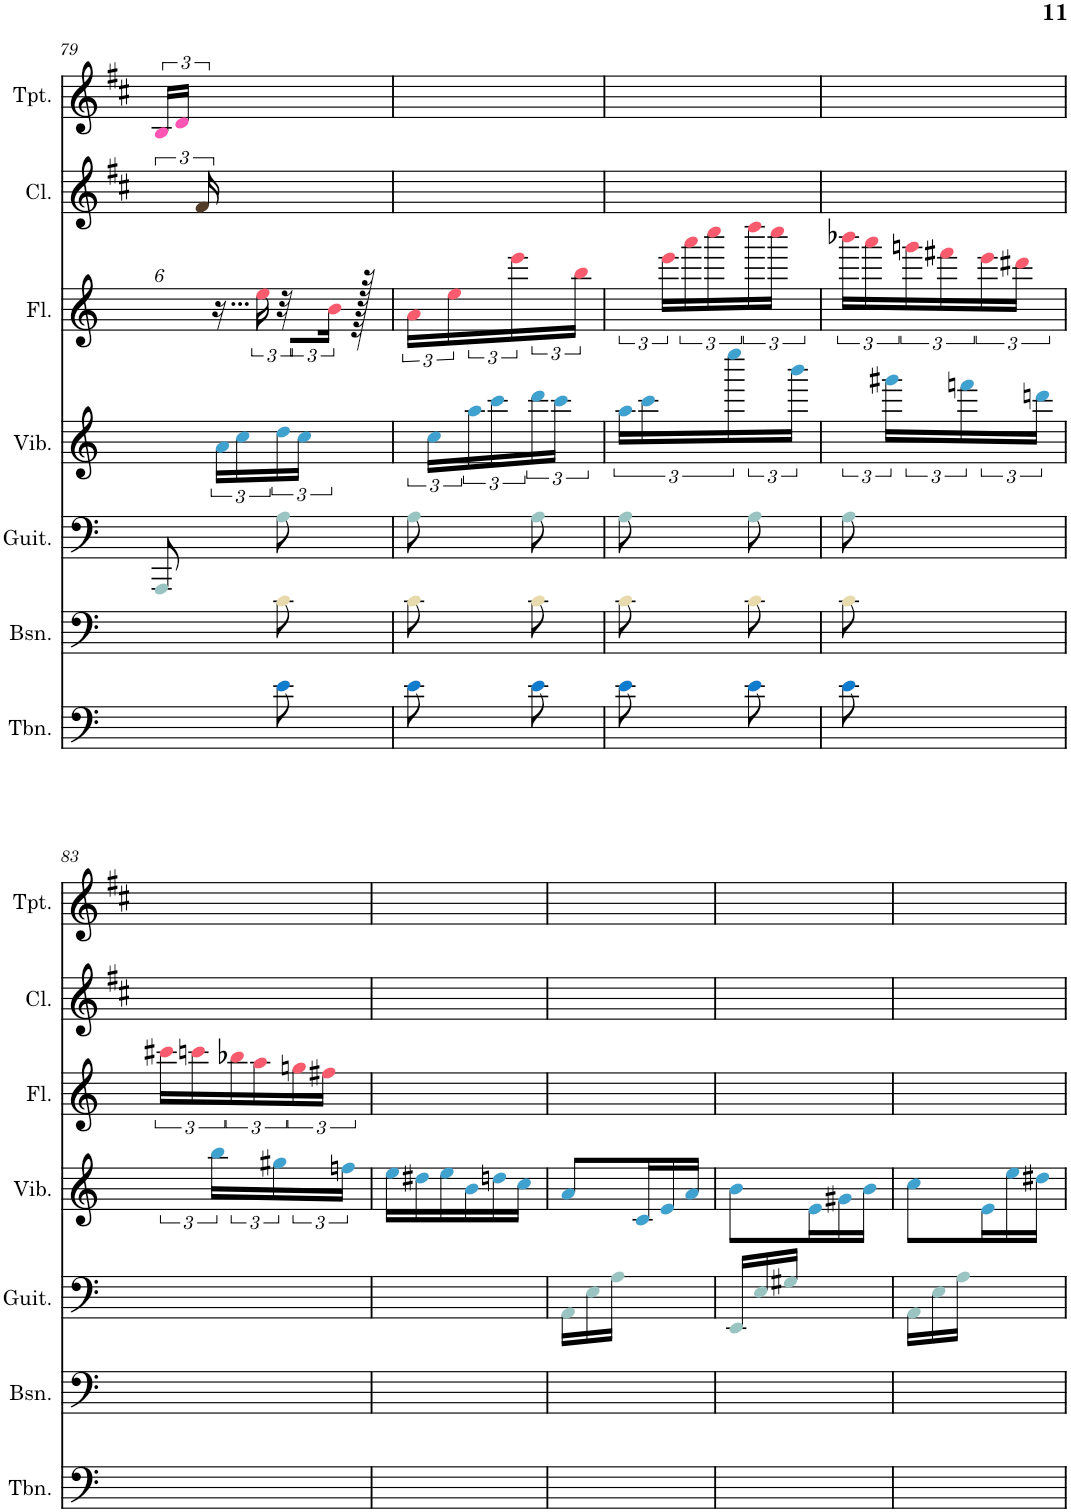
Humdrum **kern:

**kern	**kern	**kern	**kern	**kern	**kern	**kern
*part7	*part6	*part5	*part4	*part3	*part2	*part1
*staff7	*staff6	*staff5	*staff4	*staff3	*staff2	*staff1
*I"Trombone	*I"Bassoon	*I"Classical Guitar	*I"Vibraphone	*I"Flute	*I"Clarinet	*I"Trumpet
*I'Tbn.	*I'Bsn.	*I'Guit.	*I'Vib.	*I'Fl.	*I'Cl.	*I'Tpt.
!!LO:PB:g=z
*clefF4	*clefF4	*clefF4	*clefG2	*clefG2	*clefG2	*clefG2
*	*	*	*	*	*Trd1c2	*Trd1c2
*k[]	*k[]	*k[]	*k[]	*k[]	*k[f#c#]	*k[f#c#]
*M3/8	*M3/8	*M3/8	*M3/8	*M3/8	*M3/8	*M3/8
=79	=79	=79	=79	=79	=79	=79
4ryy	4ryy	8AAAi/	8ryy	24%5ryy	12ryy	24Bj/LL
.	.	.	.	.	.	24dj/JJ
.	.	.	.	.	24f#Z/	24ryy
.	.	8ryy	24aV\LL	.	4ryy	4ryy
.	.	.	24ccV\	.	.	.
!	!	!	!	!LO:N:vis=16...	!	!
.	.	.	24ryy	384%35r	.	.
8eN\	8cl\	8Ai\	24ddV\	.	.	.
.	.	.	24ccV\JJ	.	.	.
.	.	.	.	24ee!\	.	.
.	.	.	24ryy	.	.	.
.	.	.	.	48r	.	.
.	.	.	.	12ryy	.	.
64.ryy	64.ryy	64.ryy	64.ryy	.	64.ryy	64.ryy
16ryy	16ryy	16ryy	16ryy	.	16ryy	16ryy
.	.	.	.	[48b!\Jk	.	.
128ryy	128ryy	128ryy	128ryy	.	128ryy	128ryy
!	!	!	!	!LO:N:vis=512	!	!
.	.	.	.	384r	.	.
=80	=80	=80	=80	=80	=80	=80
8eN\	8cl\	8Ai\	24ryy	24a!\LL	4.ryy	4.ryy
.	.	.	24ccV\LL	48b!\Jk]	.	.
.	.	.	.	24ryy	.	.
.	.	.	24ryy	.	.	.
.	.	.	.	24ee!\J	.	.
8ryy	8ryy	8ryy	24aaV\	.	.	.
.	.	.	.	24ryy	.	.
.	.	.	24cccV\	.	.	.
.	.	.	.	24ryy	.	.
.	.	.	24ryy	.	.	.
.	.	.	.	24eee!\K	.	.
8eN\	8cl\	8Ai\	24dddV\	.	.	.
.	.	.	.	12ryy	.	.
.	.	.	24cccV\JJ	.	.	.
.	.	.	24ryy	.	.	.
.	.	.	.	24bb!\Jk	.	.
48ryy	48ryy	48ryy	48ryy	.	48ryy	48ryy
=81	=81	=81	=81	=81	=81	=81
8eN\	8cl\	8Ai\	24aaV\LL	12ryy	4.ryy	4.ryy
.	.	.	24cccV\	.	.	.
.	.	.	24ryy	24eee!\LL	.	.
8ryy	8ryy	8ryy	12ryy	24aaa!\	.	.
.	.	.	.	24cccc!\	.	.
.	.	.	24eeeeV\K	24ryy	.	.
8eN\	8cl\	8Ai\	12ryy	24dddd!\	.	.
.	.	.	.	24cccc!\JJ	.	.
.	.	.	24bbbV\Jk	24ryy	.	.
=82	=82	=82	=82	=82	=82	=82
8eN\	8cl\	8Ai\	12ryy	24bbb-X!\LL	4.ryy	4.ryy
.	.	.	.	24aaa!\	.	.
.	.	.	24ggg#XV\KL	24ryy	.	.
4ryy	4ryy	4ryy	12ryy	24gggn!\	.	.
.	.	.	.	24fff#X!\	.	.
.	.	.	24fffnV\K	24ryy	.	.
.	.	.	12ryy	24eee!\	.	.
.	.	.	.	24ddd#X!\JJ	.	.
.	.	.	24dddnV\Jk	24ryy	.	.
!!LO:LB:g=z
=83	=83	=83	=83	=83	=83	=83
4.ryy	4.ryy	4.ryy	12ryy	24ccc#X!\LL	4.ryy	4.ryy
.	.	.	.	24cccn!\	.	.
.	.	.	24bbV\KL	24ryy	.	.
.	.	.	12ryy	24bb-X!\	.	.
.	.	.	.	24aa!\	.	.
.	.	.	24gg#XV\K	24ryy	.	.
.	.	.	12ryy	24ggn!\	.	.
.	.	.	.	24ff#X!\JJ	.	.
.	.	.	24ffnV\Jk	24ryy	.	.
=84	=84	=84	=84	=84	=84	=84
4.ryy	4.ryy	4.ryy	16eeV\LL	4.ryy	4.ryy	4.ryy
.	.	.	16dd#XV\	.	.	.
.	.	.	16eeV\	.	.	.
.	.	.	16bV\	.	.	.
.	.	.	16ddnV\	.	.	.
.	.	.	16ccV\JJ	.	.	.
=85	=85	=85	=85	=85	=85	=85
4.ryy	4.ryy	16AAi\LL	8aV/L	4.ryy	4.ryy	4.ryy
.	.	16Ei\	.	.	.	.
.	.	16Ai\JJ	16ryy	.	.	.
.	.	8.ryy	16cV/L	.	.	.
.	.	.	16eV/	.	.	.
.	.	.	16aV/JJ	.	.	.
=86	=86	=86	=86	=86	=86	=86
4.ryy	4.ryy	16EEi/LL	8bV\L	4.ryy	4.ryy	4.ryy
.	.	16Ei/	.	.	.	.
.	.	16G#Xi/JJ	16ryy	.	.	.
.	.	8.ryy	16eV\L	.	.	.
.	.	.	16g#XV\	.	.	.
.	.	.	16bV\JJ	.	.	.
=87	=87	=87	=87	=87	=87	=87
4.ryy	4.ryy	16AAi\LL	8ccV\L	4.ryy	4.ryy	4.ryy
.	.	16Ei\	.	.	.	.
.	.	16Ai\JJ	16ryy	.	.	.
.	.	8.ryy	16eV\L	.	.	.
.	.	.	16eeV\	.	.	.
.	.	.	16dd#XV\JJ	.	.	.
=	=	=	=	=	=	=
*-	*-	*-	*-	*-	*-	*-
